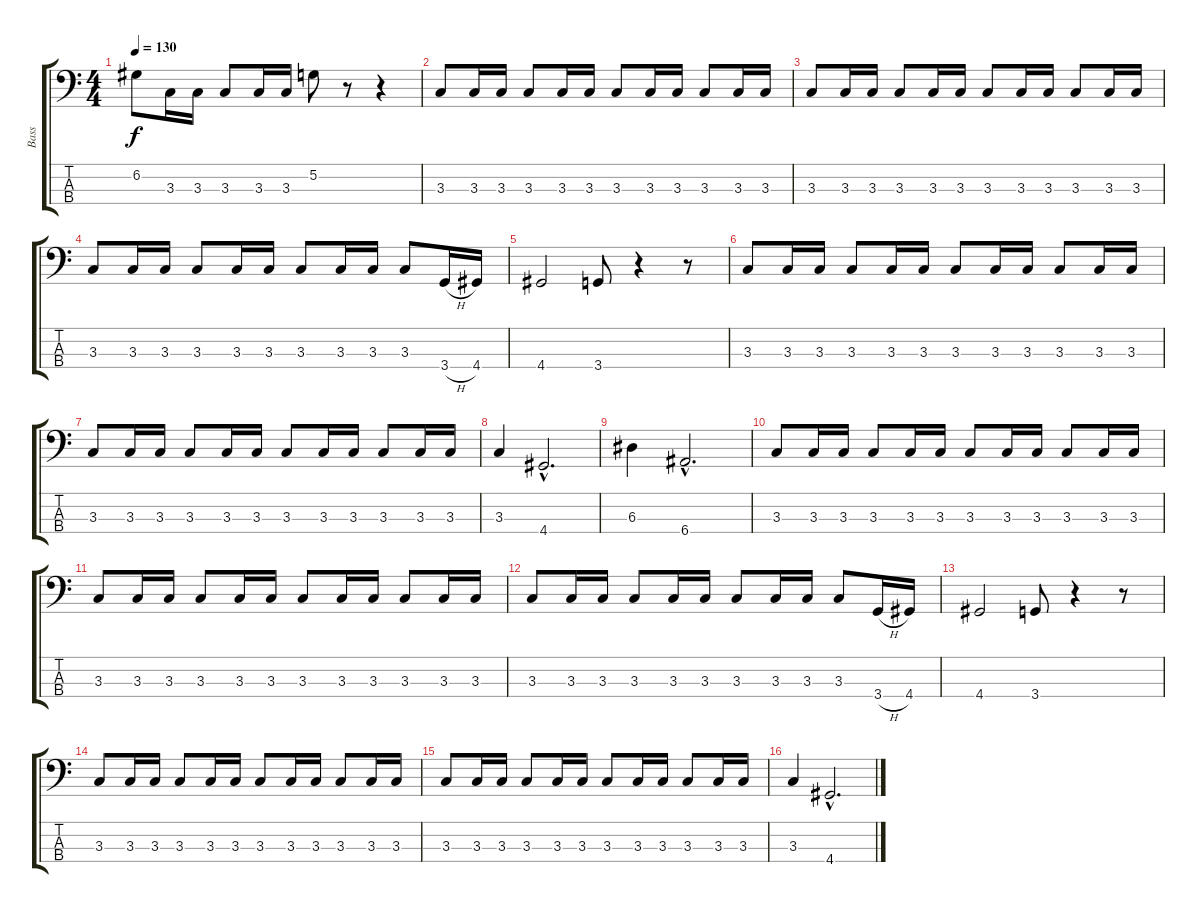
\track ("Bass" "Bass") {instrument electricbassfinger}
\staff {score tabs}
\tuning (G2 D2 A1 E1) {hide}
\ts (4 4)
\tempo 130
\clef f4
\ks c
6.2.8{dy f} 3.3.16 3.3.16 3.3.8 3.3.16 3.3.16 5.2.8 r.8 r.4 |
3.3.8 3.3.16 3.3.16 3.3.8 3.3.16 3.3.16 3.3.8 3.3.16 3.3.16 3.3.8 3.3.16 3.3.16 |
3.3.8 3.3.16 3.3.16 3.3.8 3.3.16 3.3.16 3.3.8 3.3.16 3.3.16 3.3.8 3.3.16 3.3.16 |
3.3.8 3.3.16 3.3.16 3.3.8 3.3.16 3.3.16 3.3.8 3.3.16 3.3.16 3.3.8 3.4{h}.16 4.4.16 |
4.4.2 3.4.8 r.4 r.8 |
3.3.8 3.3.16 3.3.16 3.3.8 3.3.16 3.3.16 3.3.8 3.3.16 3.3.16 3.3.8 3.3.16 3.3.16 |
3.3.8 3.3.16 3.3.16 3.3.8 3.3.16 3.3.16 3.3.8 3.3.16 3.3.16 3.3.8 3.3.16 3.3.16 |
3.3.4 4.4{hac}.2{d} |
6.3.4 6.4{hac}.2{d} |
3.3.8 3.3.16 3.3.16 3.3.8 3.3.16 3.3.16 3.3.8 3.3.16 3.3.16 3.3.8 3.3.16 3.3.16 |
3.3.8 3.3.16 3.3.16 3.3.8 3.3.16 3.3.16 3.3.8 3.3.16 3.3.16 3.3.8 3.3.16 3.3.16 |
3.3.8 3.3.16 3.3.16 3.3.8 3.3.16 3.3.16 3.3.8 3.3.16 3.3.16 3.3.8 3.4{h}.16 4.4.16 |
4.4.2 3.4.8 r.4 r.8 |
3.3.8 3.3.16 3.3.16 3.3.8 3.3.16 3.3.16 3.3.8 3.3.16 3.3.16 3.3.8 3.3.16 3.3.16 |
3.3.8 3.3.16 3.3.16 3.3.8 3.3.16 3.3.16 3.3.8 3.3.16 3.3.16 3.3.8 3.3.16 3.3.16 |
3.3.4 4.4{hac}.2{d}
